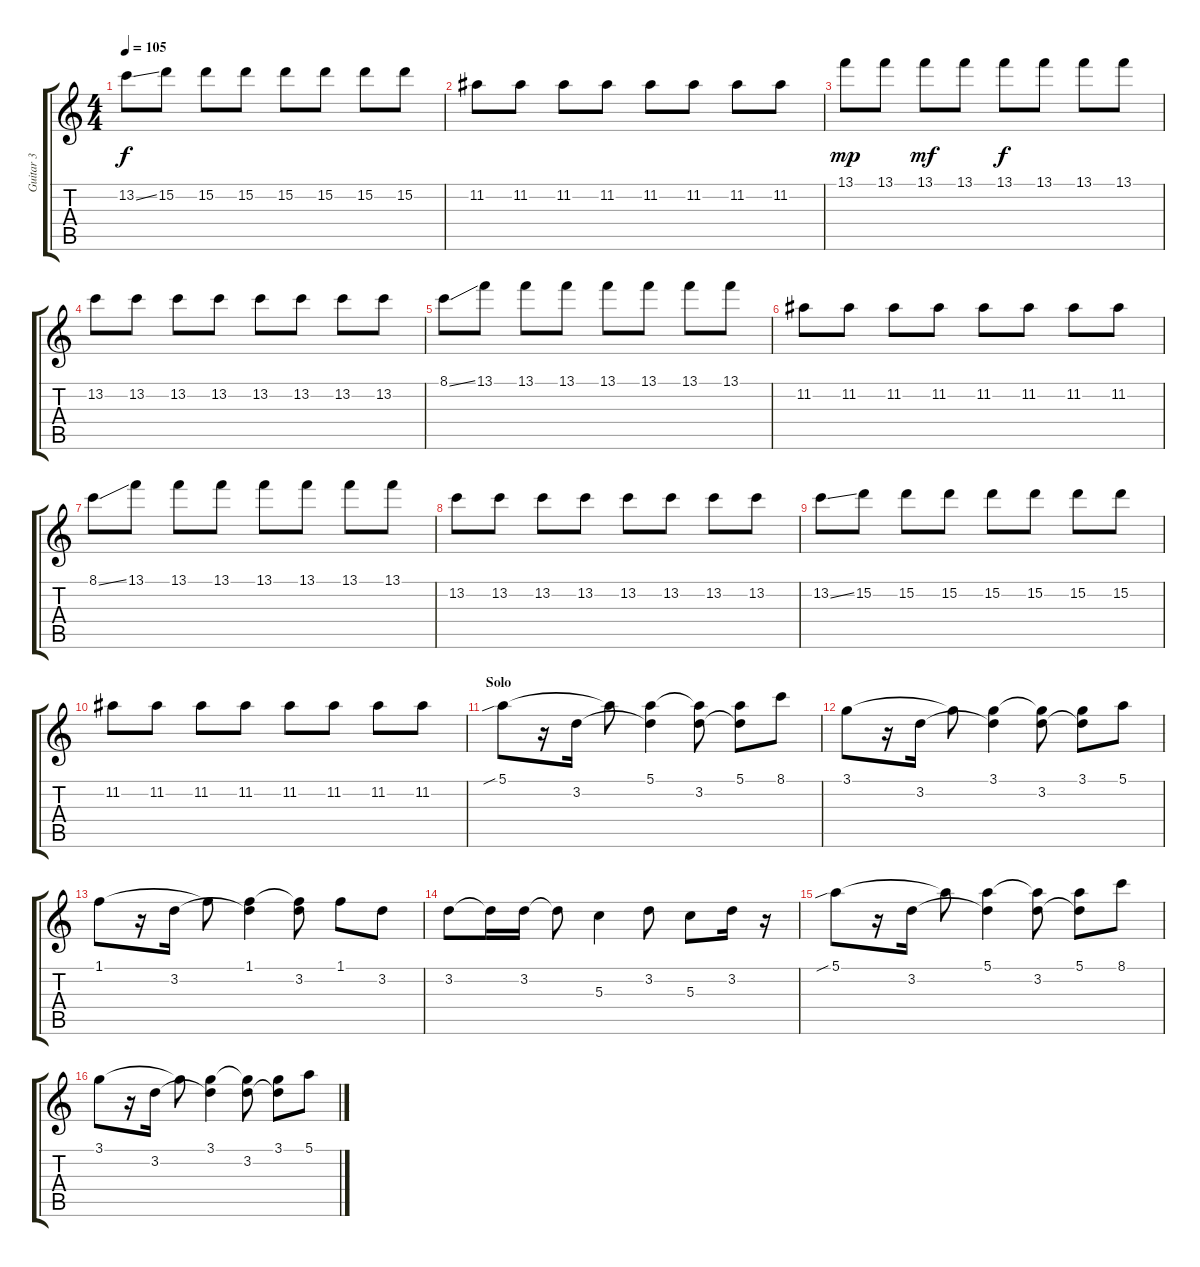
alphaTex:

\track ("Guitar 3" "Guitar 3") {instrument overdrivenguitar}
\staff {score tabs}
\tuning (E4 B3 G3 D3 A2 E2) {hide}
\ts (4 4)
\tempo 105
\clef g2
\ks c
13.2{ss}.8{dy f} 15.2.8 15.2.8 15.2.8 15.2.8 15.2.8 15.2.8 15.2.8 |
11.2.8 11.2.8 11.2.8 11.2.8 11.2.8 11.2.8 11.2.8 11.2.8 |
13.1.8{dy mp} 13.1.8 13.1.8{dy mf} 13.1.8 13.1.8{dy f} 13.1.8 13.1.8 13.1.8 |
13.2.8 13.2.8 13.2.8 13.2.8 13.2.8 13.2.8 13.2.8 13.2.8 |
8.1{ss}.8 13.1.8 13.1.8 13.1.8 13.1.8 13.1.8 13.1.8 13.1.8 |
11.2.8 11.2.8 11.2.8 11.2.8 11.2.8 11.2.8 11.2.8 11.2.8 |
8.1{ss}.8 13.1.8 13.1.8 13.1.8 13.1.8 13.1.8 13.1.8 13.1.8 |
13.2.8 13.2.8 13.2.8 13.2.8 13.2.8 13.2.8 13.2.8 13.2.8 |
13.2{ss}.8 15.2.8 15.2.8 15.2.8 15.2.8 15.2.8 15.2.8 15.2.8 |
11.2.8 11.2.8 11.2.8 11.2.8 11.2.8 11.2.8 11.2.8 11.2.8 |
\section ("" "Solo")
5.1{sib}.8 r.16 3.2.16 5.1{t}.8 (5.1 3.2{t}).4 (5.1{t} 3.2).8 (5.1 3.2{t}).8 8.1.8 |
3.1.8 r.16 3.2.16 3.1{t}.8 (3.1 3.2{t}).4 (3.1{t} 3.2).8 (3.1 3.2{t}).8 5.1.8 |
1.1.8 r.16 3.2.16 1.1{t}.8 (1.1 3.2{t}).4 (1.1{t} 3.2).8 1.1.8 3.2.8 |
3.2.8 3.2{t}.16 3.2.16 3.2{t}.8 5.3.4 3.2.8 5.3.8 3.2.16 r.16 |
5.1{sib}.8 r.16 3.2.16 5.1{t}.8 (5.1 3.2{t}).4 (5.1{t} 3.2).8 (5.1 3.2{t}).8 8.1.8 |
3.1.8 r.16 3.2.16 3.1{t}.8 (3.1 3.2{t}).4 (3.1{t} 3.2).8 (3.1 3.2{t}).8 5.1.8
